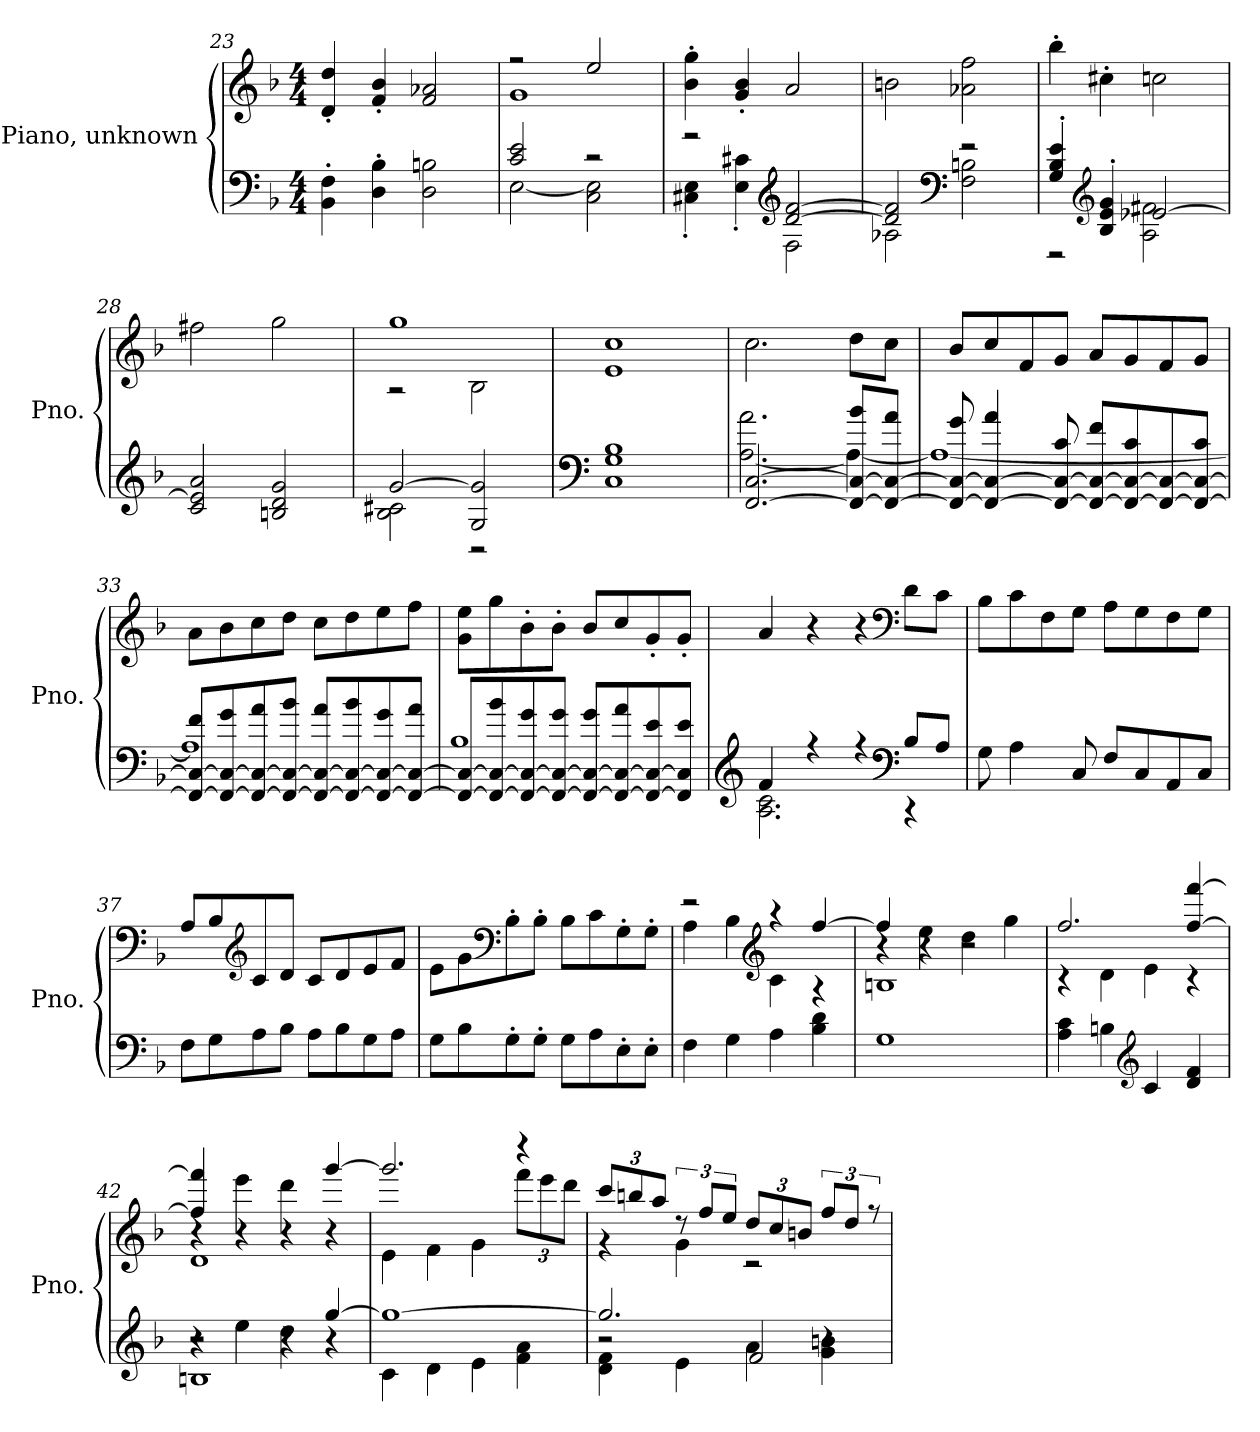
**kern	**kern
*part1	*part1
*staff2	*staff1
*I"Piano, unknown	*
*I'Pno.	*
*clefF4	*clefG2
*k[b-]	*k[b-]
*M4/4	*M4/4
=23	=23
4BB-\' 4F\'	4d/' 4dd/'
4D\' 4B-\'	4f/' 4b-/'
2D\ 2Bn\	2f/ 2a-X/
=24	=24
*^	*^
2c/ 2e/	[2E\	2r	1g
2r	2C\ 2E\]	2ee/	.
*	*	*v	*v
=25	=25	=25
2r	4C#X\' 4E\'	4b-\' 4gg\'
.	4E\' 4c#X\'	4g/' 4b-/'
*clefG2	*	*
[2d/ [2f/	2F\	2a/
!!LO:LB:g=z
=26	=26	=26
2d/] 2f/]	2A-X\	2bn\
*clefF4	*	*
2r	2F\ 2Bn\	2a-X\ 2ff\
=27	=27	=27
4G/' 4B-/' 4e/'	2r	4bb-'\
*clefG2	*	*
4B-/' 4e/' 4g/'	.	4cc#X'\
[2e-X/	2A\ 2f#X\	2ccn\
*v	*v	*
=28	=28
2c/ 2e-/] 2a/	2ff#X\
2Bn/ 2d/ 2g/	2gg\
=29	=29
*^	*^
[2g/	2B-\ 2c#X\	1gg	2r
2G/ 2g/]	2r	.	2B-\
*v	*v	*	*
*	*v	*v
=30	=30
*clefF4	*
1C 1G 1B-	1e 1cc
=31	=31
*^	*
[2.FF/ [2.C/	[2.A\ 2.a\	2.cc\
8FF/_ 8C/_ 8b-/L	4A\_	8dd\L
8FF/_ 8C/_ 8a/J	.	8cc\J
!!LO:LB:g=z
=32	=32	=32
8FF/_ 8C/_ 8g/	1A_	8b-/L
4FF/_ 4C/_ 4a/	.	8cc/
.	.	8f/
8FF/_ 8C/_ 8c/	.	8g/J
8FF/_ 8C/_ 8f/L	.	8a/L
8FF/_ 8C/_ 8c/	.	8g/
8FF/_ 8C/_	.	8f/
8FF/_ 8C/_ 8c/J	.	8g/J
=33	=33	=33
8FF/_ 8C/_ 8f/L	1A]	8a\L
8FF/_ 8C/_ 8g/	.	8b-\
8FF/_ 8C/_ 8a/	.	8cc\
8FF/_ 8C/_ 8b-/J	.	8dd\J
8FF/_ 8C/_ 8a/L	.	8cc\L
8FF/_ 8C/_ 8b-/	.	8dd\
8FF/_ 8C/_ 8g/	.	8ee\
8FF/_ 8C/_ 8a/J	.	8ff\J
=34	=34	=34
8FF/_ 8C/_L	1B-	8g\ 8ee\L
8FF/_ 8C/_ 8b-/	.	8gg\
8FF/_ 8C/_ 8g/	.	8b-'\
8FF/_ 8C/_ 8g/J	.	8b-'\J
8FF/_ 8C/_ 8g/L	.	8b-/L
8FF/_ 8C/_ 8a/	.	8cc/
8FF/_ 8C/_ 8e/	.	8g'/
8FF/] 8C/] 8e/J	.	8g'/J
!!LO:LB:g=z
=35	=35	=35
*clefG2	*	*
4f/	2.A\ 2.c\	4a/
4r	.	4r
4r	.	4r
*clefF4	*	*clefF4
8B-/L	4r	8d\L
8A/J	.	8c\J
*v	*v	*
=36	=36
8G\	8B-\L
4A\	8c\
.	8F\
8C/	8G\J
8F/L	8A\L
8C/	8G\
8AA/	8F\
8C/J	8G\J
=37	=37
8F\L	8A/L
8G\	8B-/
*	*clefG2
8A\	8c/
8B-\J	8d/J
8A\L	8c/L
8B-\	8d/
8G\	8e/
8A\J	8f/J
=38	=38
8G\L	8e\L
8B-\	8g\
*	*clefF4
8G'\	8B-'\
8G'\J	8B-'\J
8G\L	8B-\L
8A\	8c\
8E'\	8G'\
8E'\J	8G'\J
=39	=39
*	*^
4F\	2r	4A\
4G\	.	4B-\
*	*clefG2	*
4A\	4r	4c\
4B-\ 4d\	[4ff/	4r
!!LO:LB:g=z
=40	=40	=40
*	*	*^
1G	4ff/]	4r	1Bn
.	4r	4ee\	.
.	2r	4dd\	.
.	.	4gg\	.
*	*	*v	*v
=41	=41	=41
4A\ 4c\	2.ff/	4r
4Bn\	.	4d\
*clefG2	*	*
4c/	.	4e\
4d/ 4f/	[4ff/ [4fff/	4r
=42	=42	=42
*^	*	*^
*	*^	*	*	*
2r	4r	1Bn	4ff/] 4fff/]	4r	1d
.	4ee\	.	4r	4eee\	.
4r	4dd\	.	4r	4ddd\	.
[4gg/	4r	.	[4ggg/	4r	.
*	*v	*v	*	*	*
*	*	*	*v	*v
=43	=43	=43	=43
1gg_	4c\	2.ggg/]	4e\
.	4d\	.	4f\
.	4e\	.	4g\
*	*	*	*Xbrackettup
.	4f\ 4a\	4r	12fff\L
.	.	.	12eee\
.	.	.	12ddd\J
=44	=44	=44	=44
*	*^	*	*
2.gg/]	4d\ 4f\	2r	12ccc/L	4r
.	.	.	12bbn/	.
.	.	.	12aa/J	.
*	*	*	*brackettup	*
.	4e\	.	12r	4g\
.	.	.	12ff/L	.
.	.	.	12ee/J	.
*	*	*	*Xbrackettup	*
.	4a\	2f/	12dd/L	2r
.	.	.	12cc/	.
.	.	.	12bn/J	.
*	*	*	*brackettup	*
4r	4g\ 4bn\	.	12ff/L	.
.	.	.	12dd/J	.
.	.	.	12r	.
*v	*v	*v	*	*
*	*v	*v
=	=
*-	*-
